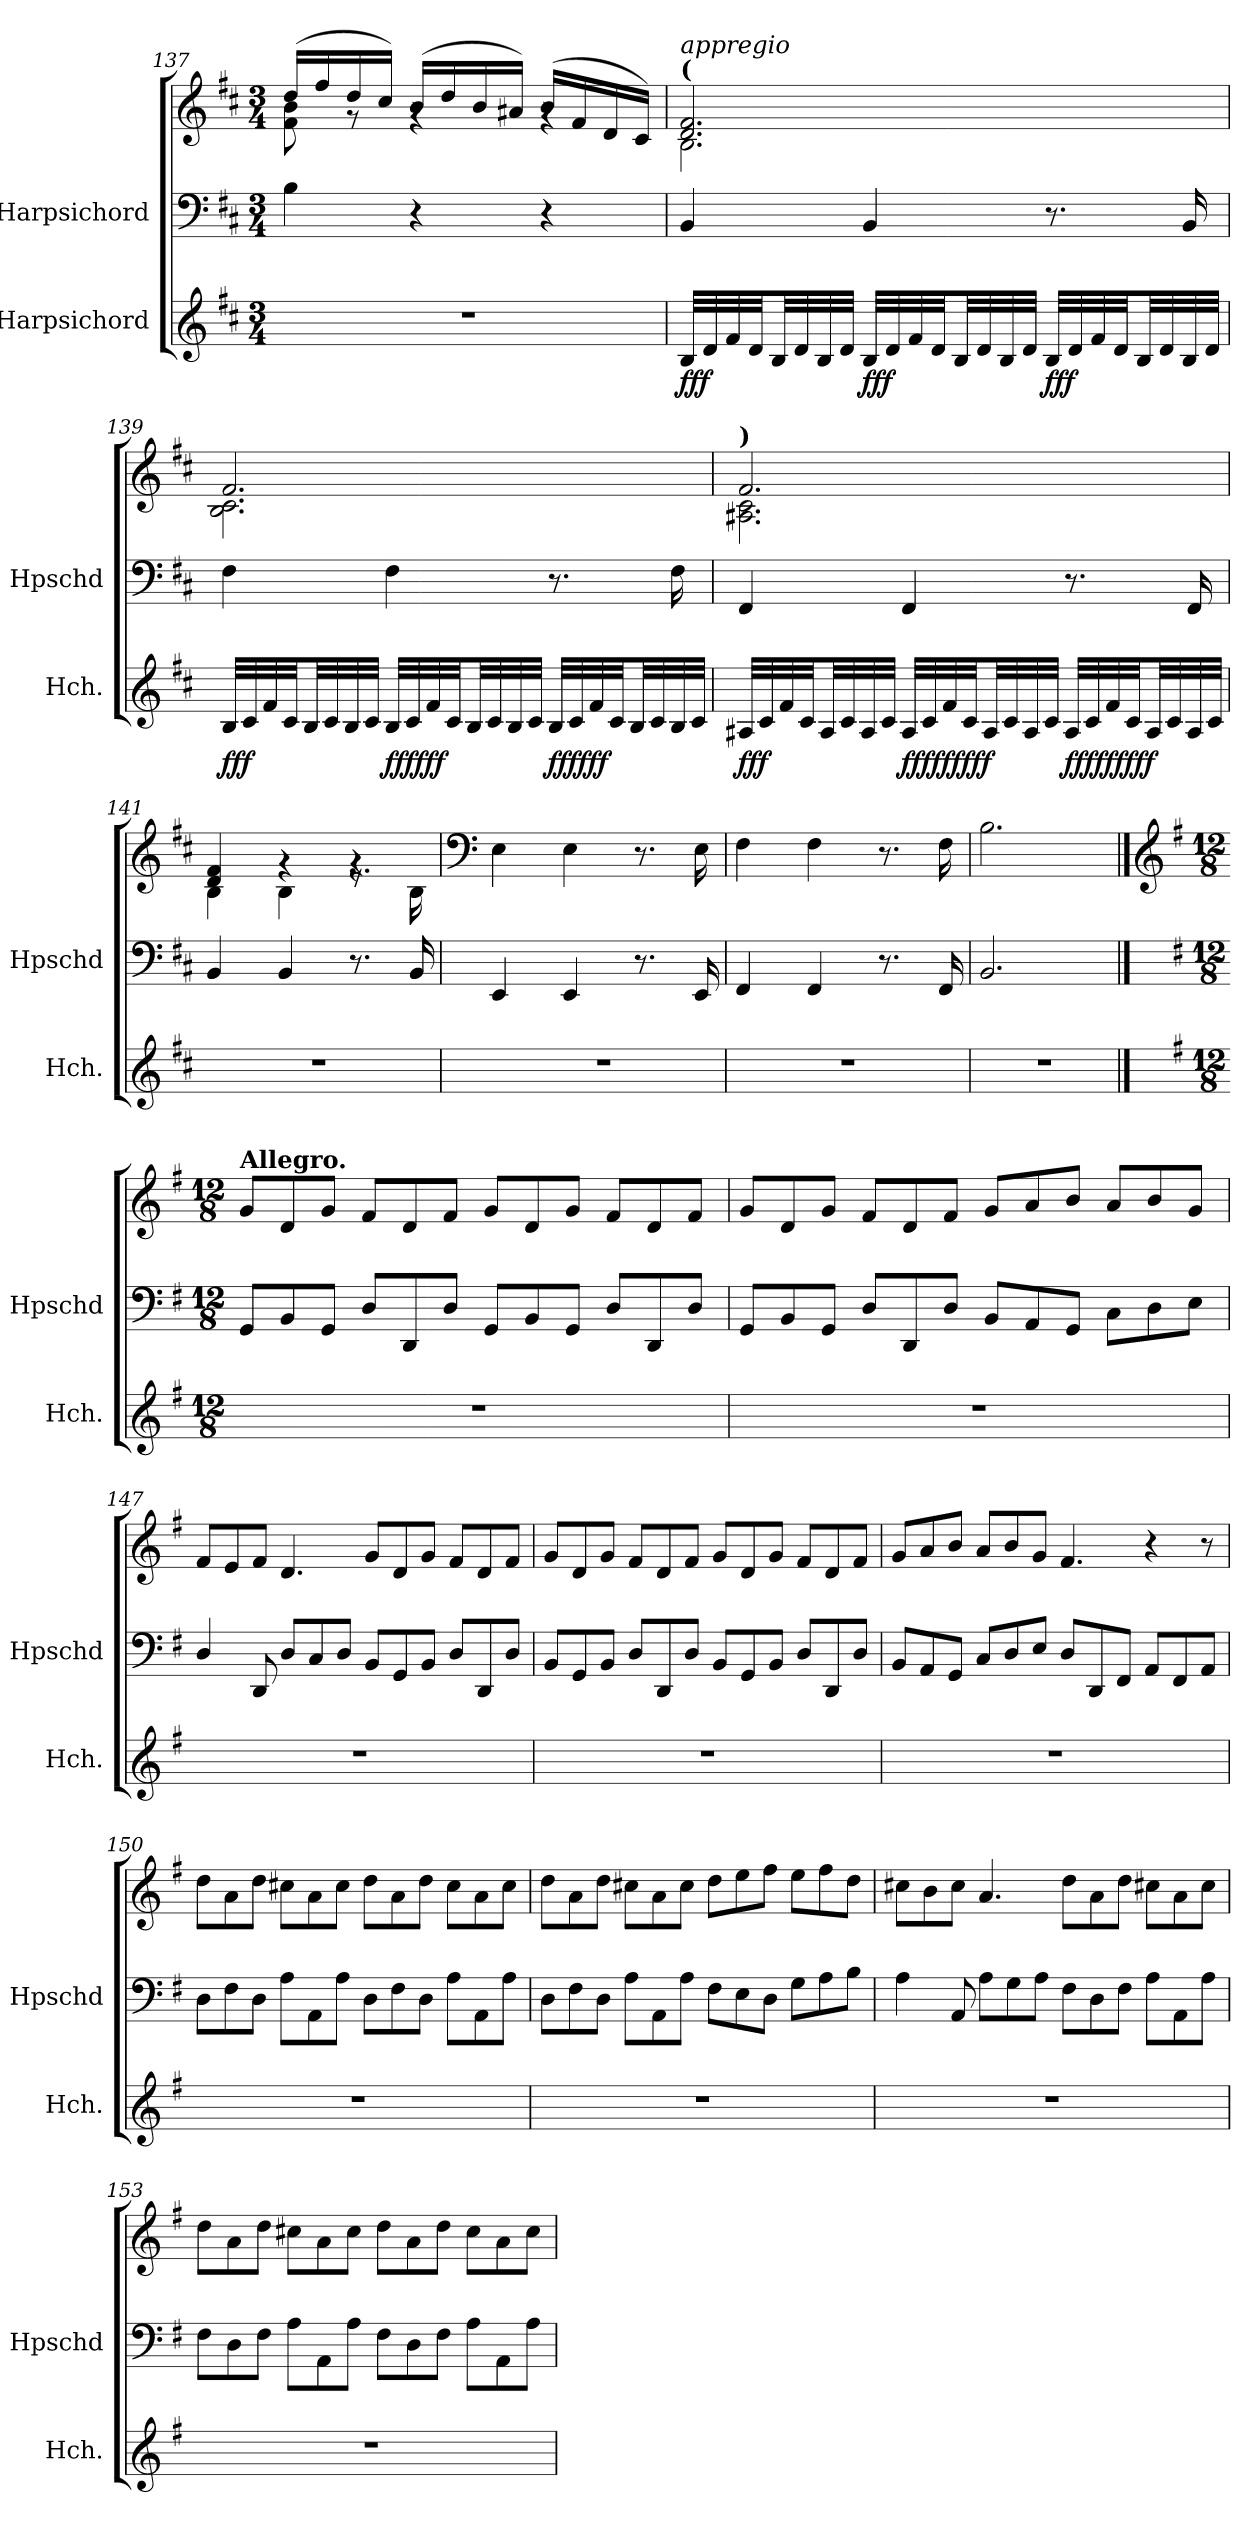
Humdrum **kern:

**kern	**dynam	**kern	**kern
*part2	*part2	*part1	*part1
*staff3	*staff3	*staff2	*staff1
*I"Harpsichord	*	*I"Harpsichord	*
*I'Hch.	*	*I'Hpschd	*
*clefG2	*	*clefF4	*clefG2
*k[f#c#]	*	*k[f#c#]	*k[f#c#]
*M3/4	*	*M3/4	*M3/4
=137	=137	=137	=137
*	*	*	*^
2.r	.	4B\	(16dd/LL	8f#\ 8b\
.	.	.	16ff#/	.
.	.	.	16dd/	8rg
.	.	.	16cc#/JJ)	.
.	.	4r	(16b/LL	4rg
.	.	.	16dd/	.
.	.	.	16b/	.
.	.	.	16a#X/JJ)	.
.	.	4r	(16b/LL	4rg
.	.	.	16f#/	.
.	.	.	16d/	.
.	.	.	16c#/JJ)	.
!!LO:PB:g=z	!!
=138	=138	=138	=138	=138
!	!	!	!LO:TX:a:B:t=(	!
!	!	!	!LO:TX:a:i:t=appregio	!
!	!LO:DY:b	!	!	!
32B/LLL	fff	4BB/	2.d/ 2.f#/	2.B\
32d/	.	.	.	.
32f#/	.	.	.	.
32d/JJ	.	.	.	.
32B/LL	.	.	.	.
32d/	.	.	.	.
32B/	.	.	.	.
32d/JJJ	.	.	.	.
!	!LO:DY:b	!	!	!
32B/LLL	fff	4BB/	.	.
32d/	.	.	.	.
32f#/	.	.	.	.
32d/JJ	.	.	.	.
32B/LL	.	.	.	.
32d/	.	.	.	.
32B/	.	.	.	.
32d/JJJ	.	.	.	.
!	!LO:DY:b	!	!	!
32B/LLL	fff	8.r	.	.
32d/	.	.	.	.
32f#/	.	.	.	.
32d/JJ	.	.	.	.
32B/LL	.	.	.	.
32d/	.	.	.	.
32B/	.	16BB/	.	.
32d/JJJ	.	.	.	.
=139	=139	=139	=139	=139
!	!LO:DY:b	!	!	!
32B/LLL	fff	4F#\	2.f#/	2.B\ 2.c#\
32c#/	.	.	.	.
32f#/	.	.	.	.
32c#/JJ	.	.	.	.
32B/LL	.	.	.	.
32c#/	.	.	.	.
32B/	.	.	.	.
32c#/JJJ	.	.	.	.
!	!LO:DY:b	!	!	!
!	!LO:DY:n=1:b	!	!	!
32B/LLL	fff fff	4F#\	.	.
32c#/	.	.	.	.
32f#/	.	.	.	.
32c#/JJ	.	.	.	.
32B/LL	.	.	.	.
32c#/	.	.	.	.
32B/	.	.	.	.
32c#/JJJ	.	.	.	.
!	!LO:DY:n=2:b	!	!	!
!	!LO:DY:n=3:b	!	!	!
32B/LLL	fff fff	8.r	.	.
32c#/	.	.	.	.
32f#/	.	.	.	.
32c#/JJ	.	.	.	.
32B/LL	.	.	.	.
32c#/	.	.	.	.
32B/	.	16F#\	.	.
32c#/JJJ	.	.	.	.
=140	=140	=140	=140	=140
!	!	!	!LO:TX:a:B:t=)	!
!	!LO:DY:b	!	!	!
32A#X/LLL	fff	4FF#/	2.f#/	2.A#X\ 2.c#\
32c#/	.	.	.	.
32f#/	.	.	.	.
32c#/JJ	.	.	.	.
32A#/LL	.	.	.	.
32c#/	.	.	.	.
32A#/	.	.	.	.
32c#/JJJ	.	.	.	.
!	!LO:DY:b	!	!	!
!	!LO:DY:n=1:b	!	!	!
!	!LO:DY:n=2:b	!	!	!
32A#/LLL	fff fff fff	4FF#/	.	.
32c#/	.	.	.	.
32f#/	.	.	.	.
32c#/JJ	.	.	.	.
32A#/LL	.	.	.	.
32c#/	.	.	.	.
32A#/	.	.	.	.
32c#/JJJ	.	.	.	.
!	!LO:DY:n=3:b	!	!	!
!	!LO:DY:n=4:b	!	!	!
!	!LO:DY:n=5:b	!	!	!
32A#/LLL	fff fff fff	8.r	.	.
32c#/	.	.	.	.
32f#/	.	.	.	.
32c#/JJ	.	.	.	.
32A#/LL	.	.	.	.
32c#/	.	.	.	.
32A#/	.	16FF#/	.	.
32c#/JJJ	.	.	.	.
=141	=141	=141	=141	=141
2.r	.	4BB/	4d/ 4f#/	4B\
.	.	4BB/	4rg	4B\
.	.	8.r	4rg	8.re
.	.	16BB/	.	16B\
*	*	*	*v	*v
=142	=142	=142	=142
*	*	*	*clefF4
2.r	.	4EE/	4E\
.	.	4EE/	4E\
.	.	8.r	8.r
.	.	16EE/	16E\
=143	=143	=143	=143
2.r	.	4FF#/	4F#\
.	.	4FF#/	4F#\
.	.	8.r	8.r
.	.	16FF#/	16F#\
=144	=144	=144	=144
2.r	.	2.BB/	2.B\
!!LO:PB:g=z
==145	==145	==145	==145
*	*	*	*clefG2
*k[f#]	*	*k[f#]	*k[f#]
*M12/8	*	*M12/8	*M12/8
*	*	*	*MM180
!	!	!	!LO:TX:a:B:t=Allegro.
1.r	.	8GG/L	8g/L
.	.	8BB/	8d/
.	.	8GG/J	8g/J
.	.	8D/L	8f#/L
.	.	8DD/	8d/
.	.	8D/J	8f#/J
.	.	8GG/L	8g/L
.	.	8BB/	8d/
.	.	8GG/J	8g/J
.	.	8D/L	8f#/L
.	.	8DD/	8d/
.	.	8D/J	8f#/J
=146	=146	=146	=146
1.r	.	8GG/L	8g/L
.	.	8BB/	8d/
.	.	8GG/J	8g/J
.	.	8D/L	8f#/L
.	.	8DD/	8d/
.	.	8D/J	8f#/J
.	.	8BB/L	8g/L
.	.	8AA/	8a/
.	.	8GG/J	8b/J
.	.	8C\L	8a/L
.	.	8D\	8b/
.	.	8E\J	8g/J
=147	=147	=147	=147
1.r	.	4D/	8f#/L
.	.	.	8e/
.	.	8DD/	8f#/J
.	.	8D/L	4.d/
.	.	8C/	.
.	.	8D/J	.
.	.	8BB/L	8g/L
.	.	8GG/	8d/
.	.	8BB/J	8g/J
.	.	8D/L	8f#/L
.	.	8DD/	8d/
.	.	8D/J	8f#/J
=148	=148	=148	=148
1.r	.	8BB/L	8g/L
.	.	8GG/	8d/
.	.	8BB/J	8g/J
.	.	8D/L	8f#/L
.	.	8DD/	8d/
.	.	8D/J	8f#/J
.	.	8BB/L	8g/L
.	.	8GG/	8d/
.	.	8BB/J	8g/J
.	.	8D/L	8f#/L
.	.	8DD/	8d/
.	.	8D/J	8f#/J
!!LO:PB:g=z
=149	=149	=149	=149
1.r	.	8BB/L	8g/L
.	.	8AA/	8a/
.	.	8GG/J	8b/J
.	.	8C/L	8a/L
.	.	8D/	8b/
.	.	8E/J	8g/J
.	.	8D/L	4.f#/
.	.	8DD/	.
.	.	8FF#/J	.
.	.	8AA/L	4r
.	.	8FF#/	.
.	.	8AA/J	8r
=150	=150	=150	=150
1.r	.	8D\L	8dd\L
.	.	8F#\	8a\
.	.	8D\J	8dd\J
.	.	8A\L	8cc#X\L
.	.	8AA\	8a\
.	.	8A\J	8cc#\J
.	.	8D\L	8dd\L
.	.	8F#\	8a\
.	.	8D\J	8dd\J
.	.	8A\L	8cc#\L
.	.	8AA\	8a\
.	.	8A\J	8cc#\J
=151	=151	=151	=151
1.r	.	8D\L	8dd\L
.	.	8F#\	8a\
.	.	8D\J	8dd\J
.	.	8A\L	8cc#X\L
.	.	8AA\	8a\
.	.	8A\J	8cc#\J
.	.	8F#\L	8dd\L
.	.	8E\	8ee\
.	.	8D\J	8ff#\J
.	.	8G\L	8ee\L
.	.	8A\	8ff#\
.	.	8B\J	8dd\J
=152	=152	=152	=152
1.r	.	4A\	8cc#X\L
.	.	.	8b\
.	.	8AA/	8cc#\J
.	.	8A\L	4.a/
.	.	8G\	.
.	.	8A\J	.
.	.	8F#\L	8dd\L
.	.	8D\	8a\
.	.	8F#\J	8dd\J
.	.	8A\L	8cc#X\L
.	.	8AA\	8a\
.	.	8A\J	8cc#\J
!!LO:PB:g=z
=153	=153	=153	=153
1.r	.	8F#\L	8dd\L
.	.	8D\	8a\
.	.	8F#\J	8dd\J
.	.	8A\L	8cc#X\L
.	.	8AA\	8a\
.	.	8A\J	8cc#\J
.	.	8F#\L	8dd\L
.	.	8D\	8a\
.	.	8F#\J	8dd\J
.	.	8A\L	8cc#\L
.	.	8AA\	8a\
.	.	8A\J	8cc#\J
=	=	=	=
*-	*-	*-	*-
